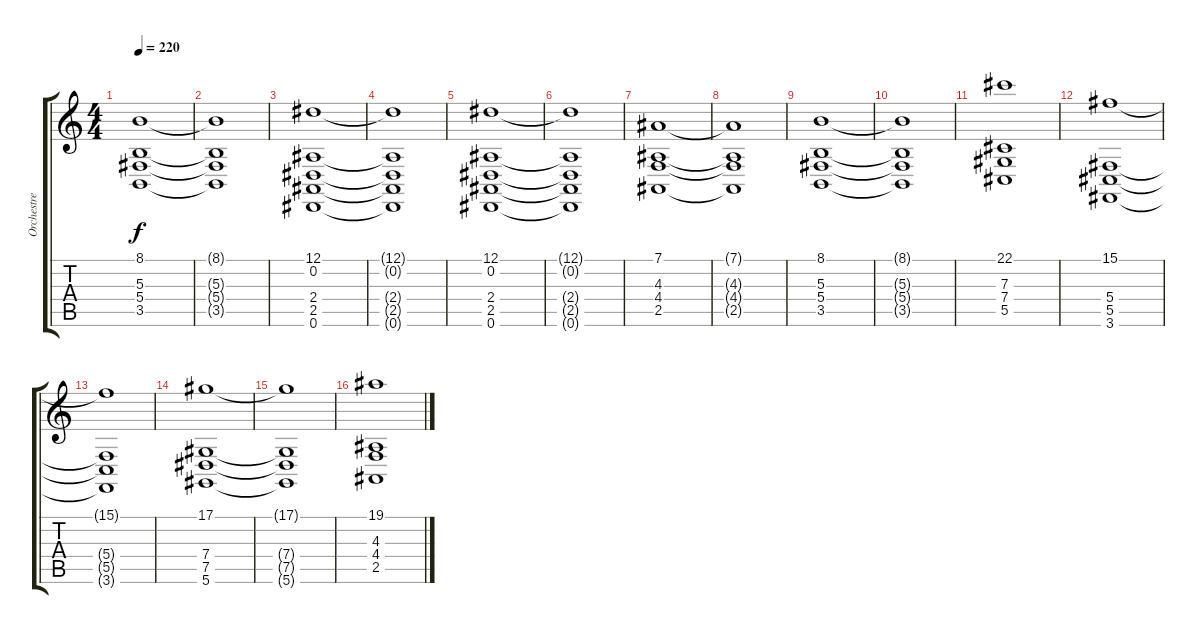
\track ("Orchestre" "Orchestre") {instrument stringensemble1}
\staff {score tabs}
\tuning (Eb4 Bb3 Gb3 Db3 Ab2 Eb2) {hide}
\ts (4 4)
\tempo 220
\clef g2
\ks c
(8.1 5.3 5.4 3.5).1{dy f} |
(8.1{t} 5.3{t} 5.4{t} 3.5{t}).1 |
(12.1 0.2 2.4 2.5 0.6).1 |
(12.1{t} 0.2{t} 2.4{t} 2.5{t} 0.6{t}).1 |
(12.1 0.2 2.4 2.5 0.6).1 |
(12.1{t} 0.2{t} 2.4{t} 2.5{t} 0.6{t}).1 |
(7.1 4.3 4.4 2.5).1 |
(7.1{t} 4.3{t} 4.4{t} 2.5{t}).1 |
(8.1 5.3 5.4 3.5).1 |
(8.1{t} 5.3{t} 5.4{t} 3.5{t}).1 |
(22.1 7.3 7.4 5.5).1 |
(15.1 5.4 5.5 3.6).1 |
(15.1{t} 5.4{t} 5.5{t} 3.6{t}).1 |
(17.1 7.4 7.5 5.6).1 |
(17.1{t} 7.4{t} 7.5{t} 5.6{t}).1 |
(19.1 4.3 4.4 2.5).1
